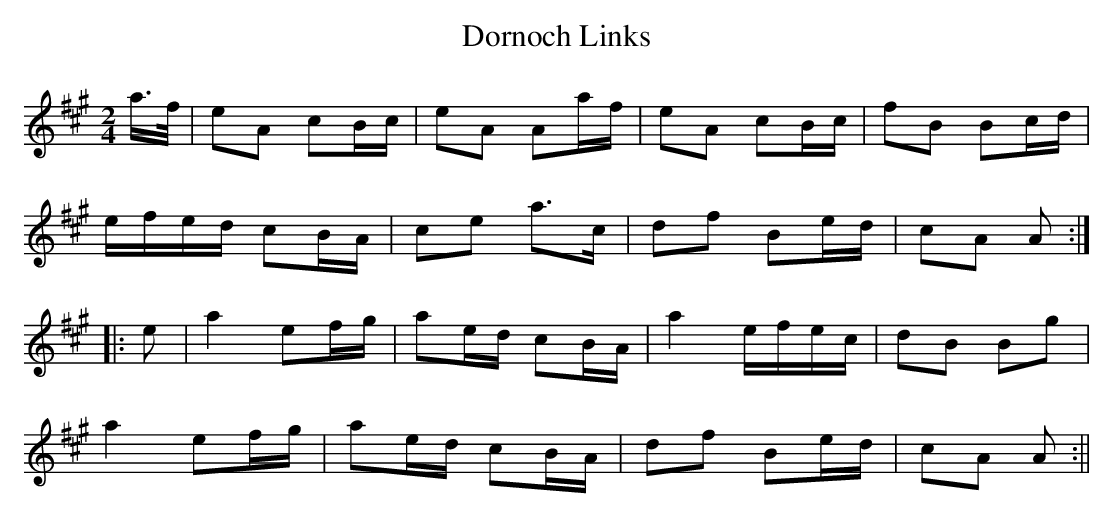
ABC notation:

X:1
T:Dornoch Links
L:1/8
M:2/4
K:A
a/>f/|eA cB/c/|eA Aa/f/|eA cB/c/|fB Bc/d/|
e/f/e/d/ cB/A/|ce a>c|df Be/d/|cA A:|
|:e|a2 ef/g/|ae/d/ cB/A/|a2 e/f/e/c/|dB Bg|
a2 ef/g/|ae/d/ cB/A/|df Be/d/|cA A:||
